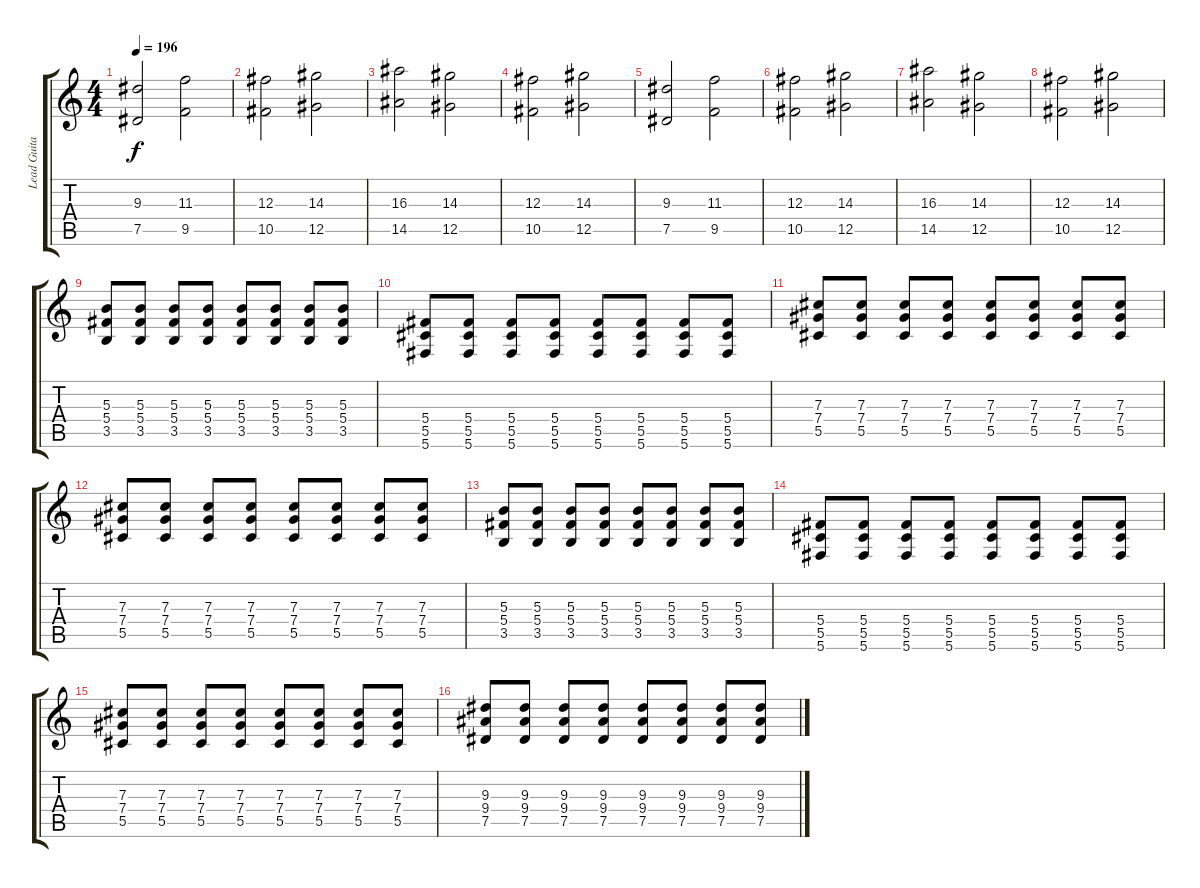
\track ("Lead Guitar" "Lead Guita") {instrument distortionguitar}
\staff {score tabs}
\tuning (Eb4 Bb3 Gb3 Db3 Ab2 Db2) {hide}
\ts (4 4)
\tempo 196
\clef g2
\ks c
(9.3 7.5).2{dy f} (11.3 9.5).2 |
(12.3 10.5).2 (14.3 12.5).2 |
(16.3 14.5).2 (14.3 12.5).2 |
(12.3 10.5).2 (14.3 12.5).2 |
(9.3 7.5).2 (11.3 9.5).2 |
(12.3 10.5).2 (14.3 12.5).2 |
(16.3 14.5).2 (14.3 12.5).2 |
(12.3 10.5).2 (14.3 12.5).2 |
(5.3 5.4 3.5).8 (5.3 5.4 3.5).8 (5.3 5.4 3.5).8 (5.3 5.4 3.5).8 (5.3 5.4 3.5).8 (5.3 5.4 3.5).8 (5.3 5.4 3.5).8 (5.3 5.4 3.5).8 |
(5.4 5.5 5.6).8 (5.4 5.5 5.6).8 (5.4 5.5 5.6).8 (5.4 5.5 5.6).8 (5.4 5.5 5.6).8 (5.4 5.5 5.6).8 (5.4 5.5 5.6).8 (5.4 5.5 5.6).8 |
(7.3 7.4 5.5).8 (7.3 7.4 5.5).8 (7.3 7.4 5.5).8 (7.3 7.4 5.5).8 (7.3 7.4 5.5).8 (7.3 7.4 5.5).8 (7.3 7.4 5.5).8 (7.3 7.4 5.5).8 |
(7.3 7.4 5.5).8 (7.3 7.4 5.5).8 (7.3 7.4 5.5).8 (7.3 7.4 5.5).8 (7.3 7.4 5.5).8 (7.3 7.4 5.5).8 (7.3 7.4 5.5).8 (7.3 7.4 5.5).8 |
(5.3 5.4 3.5).8 (5.3 5.4 3.5).8 (5.3 5.4 3.5).8 (5.3 5.4 3.5).8 (5.3 5.4 3.5).8 (5.3 5.4 3.5).8 (5.3 5.4 3.5).8 (5.3 5.4 3.5).8 |
(5.4 5.5 5.6).8 (5.4 5.5 5.6).8 (5.4 5.5 5.6).8 (5.4 5.5 5.6).8 (5.4 5.5 5.6).8 (5.4 5.5 5.6).8 (5.4 5.5 5.6).8 (5.4 5.5 5.6).8 |
(7.3 7.4 5.5).8 (7.3 7.4 5.5).8 (7.3 7.4 5.5).8 (7.3 7.4 5.5).8 (7.3 7.4 5.5).8 (7.3 7.4 5.5).8 (7.3 7.4 5.5).8 (7.3 7.4 5.5).8 |
(9.3 9.4 7.5).8 (9.3 9.4 7.5).8 (9.3 9.4 7.5).8 (9.3 9.4 7.5).8 (9.3 9.4 7.5).8 (9.3 9.4 7.5).8 (9.3 9.4 7.5).8 (9.3 9.4 7.5).8
